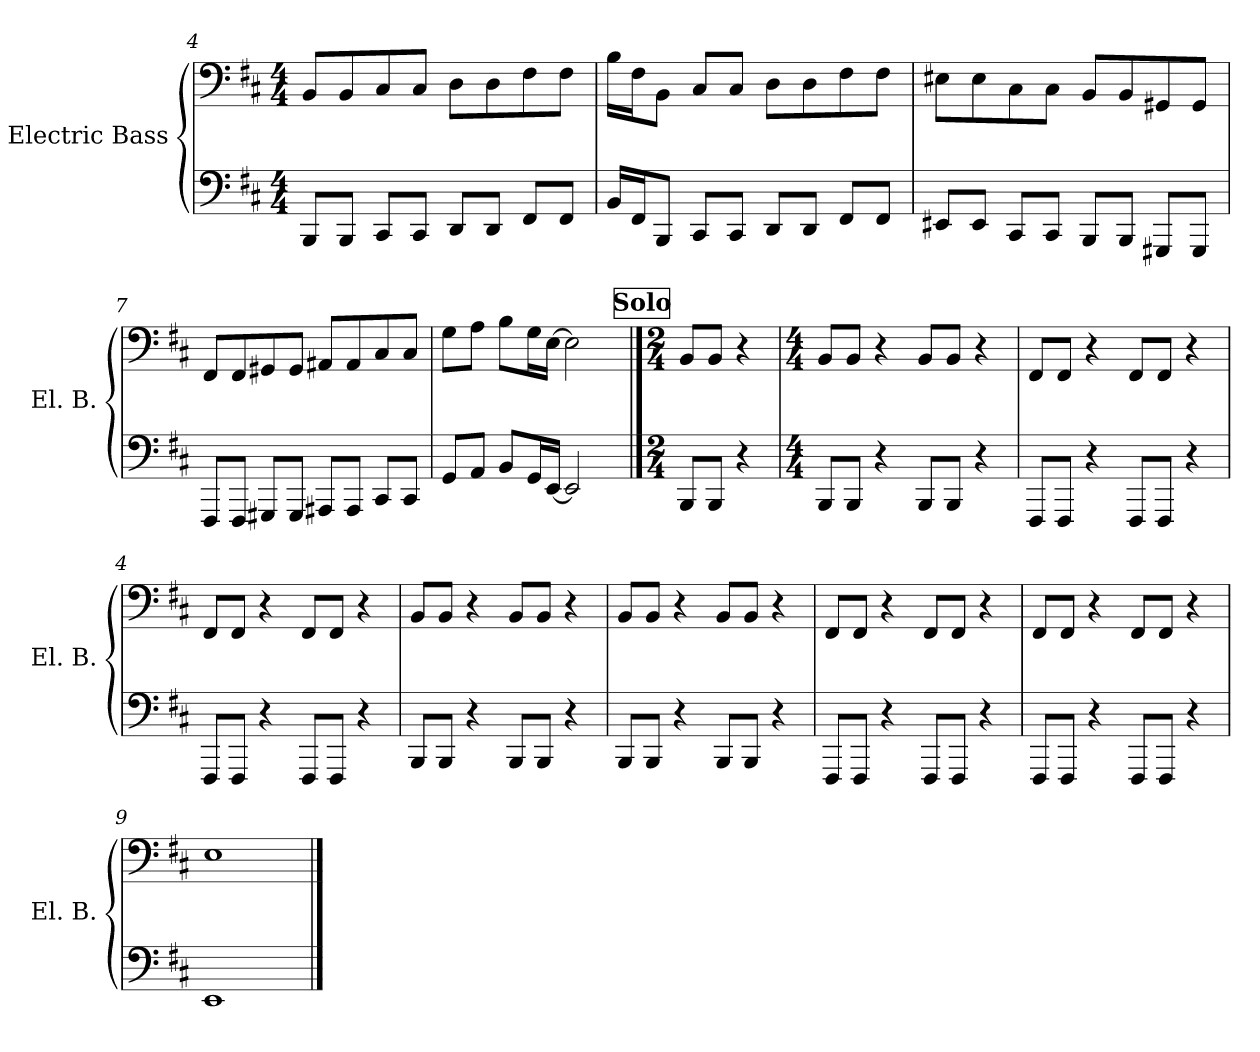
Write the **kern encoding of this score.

**kern	**kern
*part1	*part1
*staff2	*staff1
*I"Electric Bass	*
*I'El. B.	*
*	*clefF4
*ITrd7c12	*ITrd7c12
*k[f#c#]	*k[f#c#]
*M4/4	*M4/4
=4	=4
8BBBBL	8BBB/L
8BBBBJ	8BBB/
8CCC#L	8CC#/
8CCC#J	8CC#/J
8DDDL	8DD\L
8DDDJ	8DD\
8FFF#L	8FF#\
8FFF#J	8FF#\J
!!LO:LB:g=z
=5	=5
16BBBLL	16BB\LL
16FFF#J	16FF#\J
8BBBBJ	8BBB\J
8CCC#L	8CC#/L
8CCC#J	8CC#/J
8DDDL	8DD\L
8DDDJ	8DD\
8FFF#L	8FF#\
8FFF#J	8FF#\J
=6	=6
8EEE#XL	8EE#X\L
8EEE#J	8EE#\
8CCC#L	8CC#\
8CCC#J	8CC#\J
8BBBBL	8BBB/L
8BBBBJ	8BBB/
8GGGG#XL	8GGG#X/
8GGGG#J	8GGG#/J
=7	=7
8FFFF#L	8FFF#/L
8FFFF#J	8FFF#/
8GGGG#XL	8GGG#X/
8GGGG#J	8GGG#/J
8AAAA#XL	8AAA#X/L
8AAAA#J	8AAA#/
8CCC#L	8CC#/
8CCC#J	8CC#/J
=8	=8
8GGGL	8GG\L
8AAAJ	8AA\J
8BBBL	8BB\L
16GGGL	16GG\L
[16EEEJJ	[16EE\JJ
2EEE]	2EE\]
!!LO:PB:g=z
!!LO:REH:place=s1:a:B:fs=14:t=Solo
==1	==1
*stria4	*
*M2/4	*M2/4
8BBBBL	8BBB/L
8BBBBJ	8BBB/J
4r	4r
=2	=2
*M4/4	*M4/4
8BBBBL	8BBB/L
8BBBBJ	8BBB/J
4r	4r
8BBBBL	8BBB/L
8BBBBJ	8BBB/J
4r	4r
=3	=3
8FFFF#L	8FFF#/L
8FFFF#J	8FFF#/J
4r	4r
8FFFF#L	8FFF#/L
8FFFF#J	8FFF#/J
4r	4r
=4	=4
8FFFF#L	8FFF#/L
8FFFF#J	8FFF#/J
4r	4r
8FFFF#L	8FFF#/L
8FFFF#J	8FFF#/J
4r	4r
=5	=5
8BBBBL	8BBB/L
8BBBBJ	8BBB/J
4r	4r
8BBBBL	8BBB/L
8BBBBJ	8BBB/J
4r	4r
!!LO:LB:g=z
=6	=6
8BBBBL	8BBB/L
8BBBBJ	8BBB/J
4r	4r
8BBBBL	8BBB/L
8BBBBJ	8BBB/J
4r	4r
=7	=7
8FFFF#L	8FFF#/L
8FFFF#J	8FFF#/J
4r	4r
8FFFF#L	8FFF#/L
8FFFF#J	8FFF#/J
4r	4r
=8	=8
8FFFF#L	8FFF#/L
8FFFF#J	8FFF#/J
4r	4r
8FFFF#L	8FFF#/L
8FFFF#J	8FFF#/J
4r	4r
=9	=9
1EEE	1EE
==	==
*-	*-
